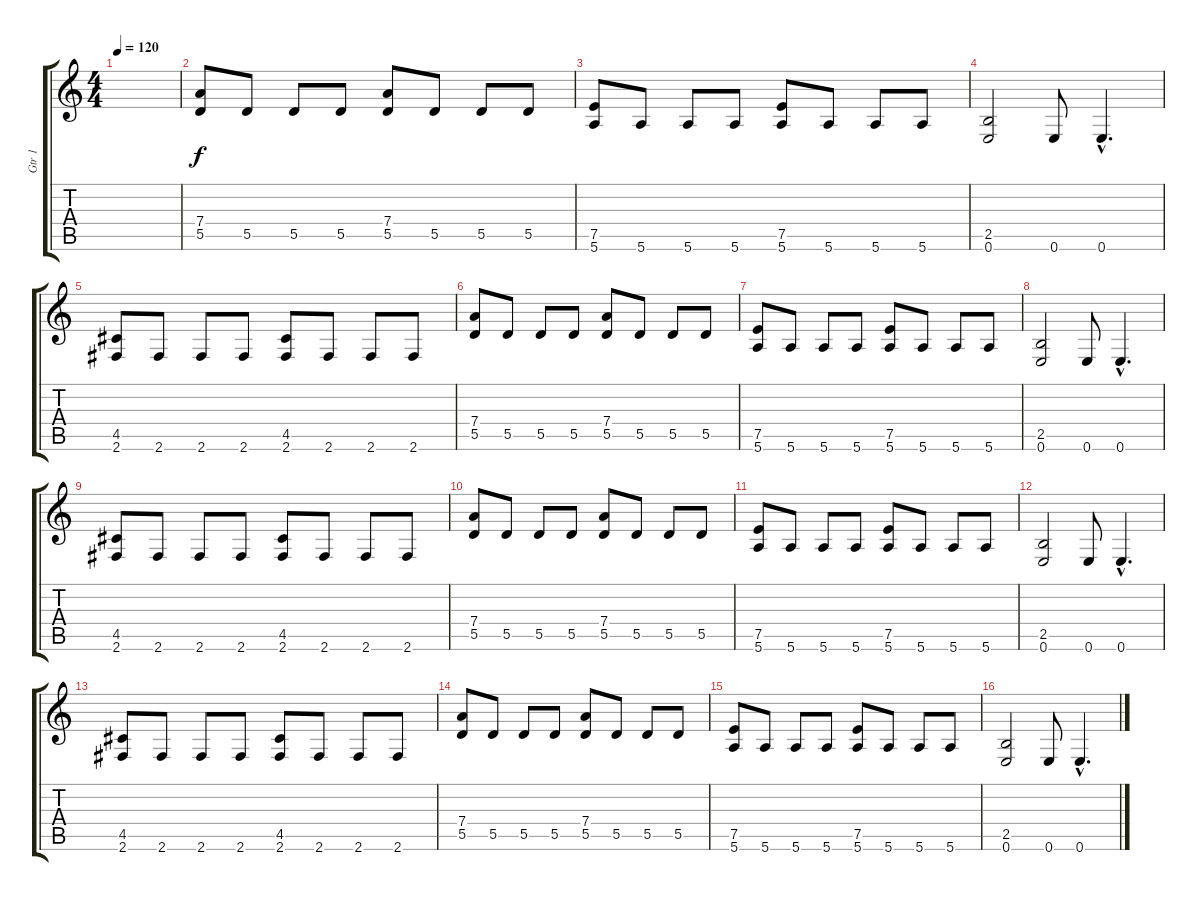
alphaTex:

\track ("Gtr 1" "Gtr 1") {instrument overdrivenguitar}
\staff {score tabs}
\tuning (E4 B3 G3 D3 A2 E2) {hide}
\ts (4 4)
\tempo 120
\clef g2
\ks c
|
(7.4 5.5).8{txt ""} 5.5.8 5.5.8 5.5.8 (7.4 5.5).8 5.5.8 5.5.8 5.5.8 |
(7.5 5.6).8 5.6.8 5.6.8 5.6.8 (7.5 5.6).8 5.6.8 5.6.8 5.6.8 |
(2.5 0.6).2 0.6.8 0.6{hac}.4{d} |
(4.5 2.6).8 2.6.8 2.6.8 2.6.8 (4.5 2.6).8 2.6.8 2.6.8 2.6.8 |
(7.4 5.5).8 5.5.8 5.5.8 5.5.8 (7.4 5.5).8 5.5.8 5.5.8 5.5.8 |
(7.5 5.6).8 5.6.8 5.6.8 5.6.8 (7.5 5.6).8 5.6.8 5.6.8 5.6.8 |
(2.5 0.6).2 0.6.8 0.6{hac}.4{d} |
(4.5 2.6).8 2.6.8 2.6.8 2.6.8 (4.5 2.6).8 2.6.8 2.6.8 2.6.8 |
(7.4 5.5).8 5.5.8 5.5.8 5.5.8 (7.4 5.5).8 5.5.8 5.5.8 5.5.8 |
(7.5 5.6).8 5.6.8 5.6.8 5.6.8 (7.5 5.6).8 5.6.8 5.6.8 5.6.8 |
(2.5 0.6).2 0.6.8 0.6{hac}.4{d} |
(4.5 2.6).8 2.6.8 2.6.8 2.6.8 (4.5 2.6).8 2.6.8 2.6.8 2.6.8 |
(7.4 5.5).8 5.5.8 5.5.8 5.5.8 (7.4 5.5).8 5.5.8 5.5.8 5.5.8 |
(7.5 5.6).8 5.6.8 5.6.8 5.6.8 (7.5 5.6).8 5.6.8 5.6.8 5.6.8 |
(2.5 0.6).2 0.6.8 0.6{hac}.4{d}
